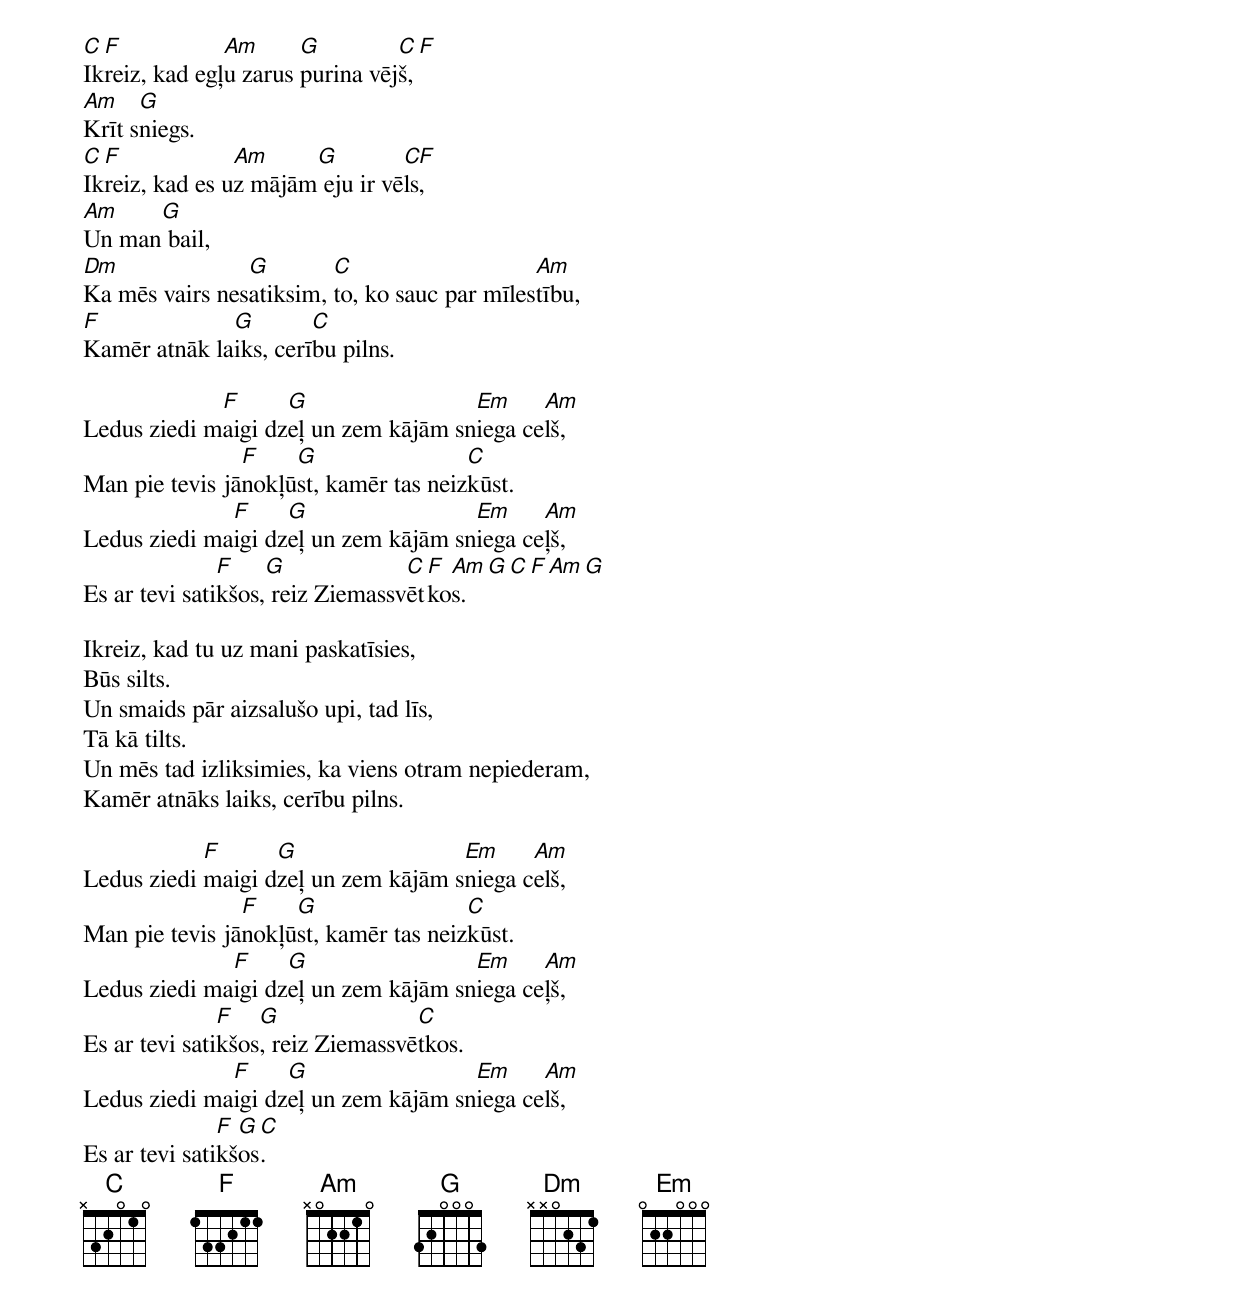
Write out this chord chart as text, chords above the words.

C F            Am      G         C F
Ikreiz, kad egļu zarus purina vējš,
Am    G
Krīt sniegs.
C F             Am     G         CF
Ikreiz, kad es uz mājām eju ir vēls,
Am    G
Un man bail,
Dm              G        C                    Am
Ka mēs vairs nesatiksim, to, ko sauc par mīlestību,
F             G        C
Kamēr atnāk laiks, cerību pilns.

             F      G                 Em     Am
Ledus ziedi maigi dzeļ un zem kājām sniega celš,
                F    G                 C
Man pie tevis jānokļūst, kamēr tas neizkūst.
              F     G                 Em     Am
Ledus ziedi maigi dzeļ un zem kājām sniega ceļš,
               F    G             C F Am G      C F Am G
Es ar tevi satikšos, reiz Ziemassvētkos.

Ikreiz, kad tu uz mani paskatīsies,
Būs silts.
Un smaids pār aizsalušo upi, tad līs,
Tā kā tilts.
Un mēs tad izliksimies, ka viens otram nepiederam,
Kamēr atnāks laiks, cerību pilns.

            F      G                 Em     Am
Ledus ziedi maigi dzeļ un zem kājām sniega celš,
                F    G                 C
Man pie tevis jānokļūst, kamēr tas neizkūst.
              F     G                 Em     Am
Ledus ziedi maigi dzeļ un zem kājām sniega ceļš,
               F   G               C
Es ar tevi satikšos, reiz Ziemassvētkos.
              F     G                 Em     Am
Ledus ziedi maigi dzeļ un zem kājām sniega celš,
               F G C
Es ar tevi satikšos.
